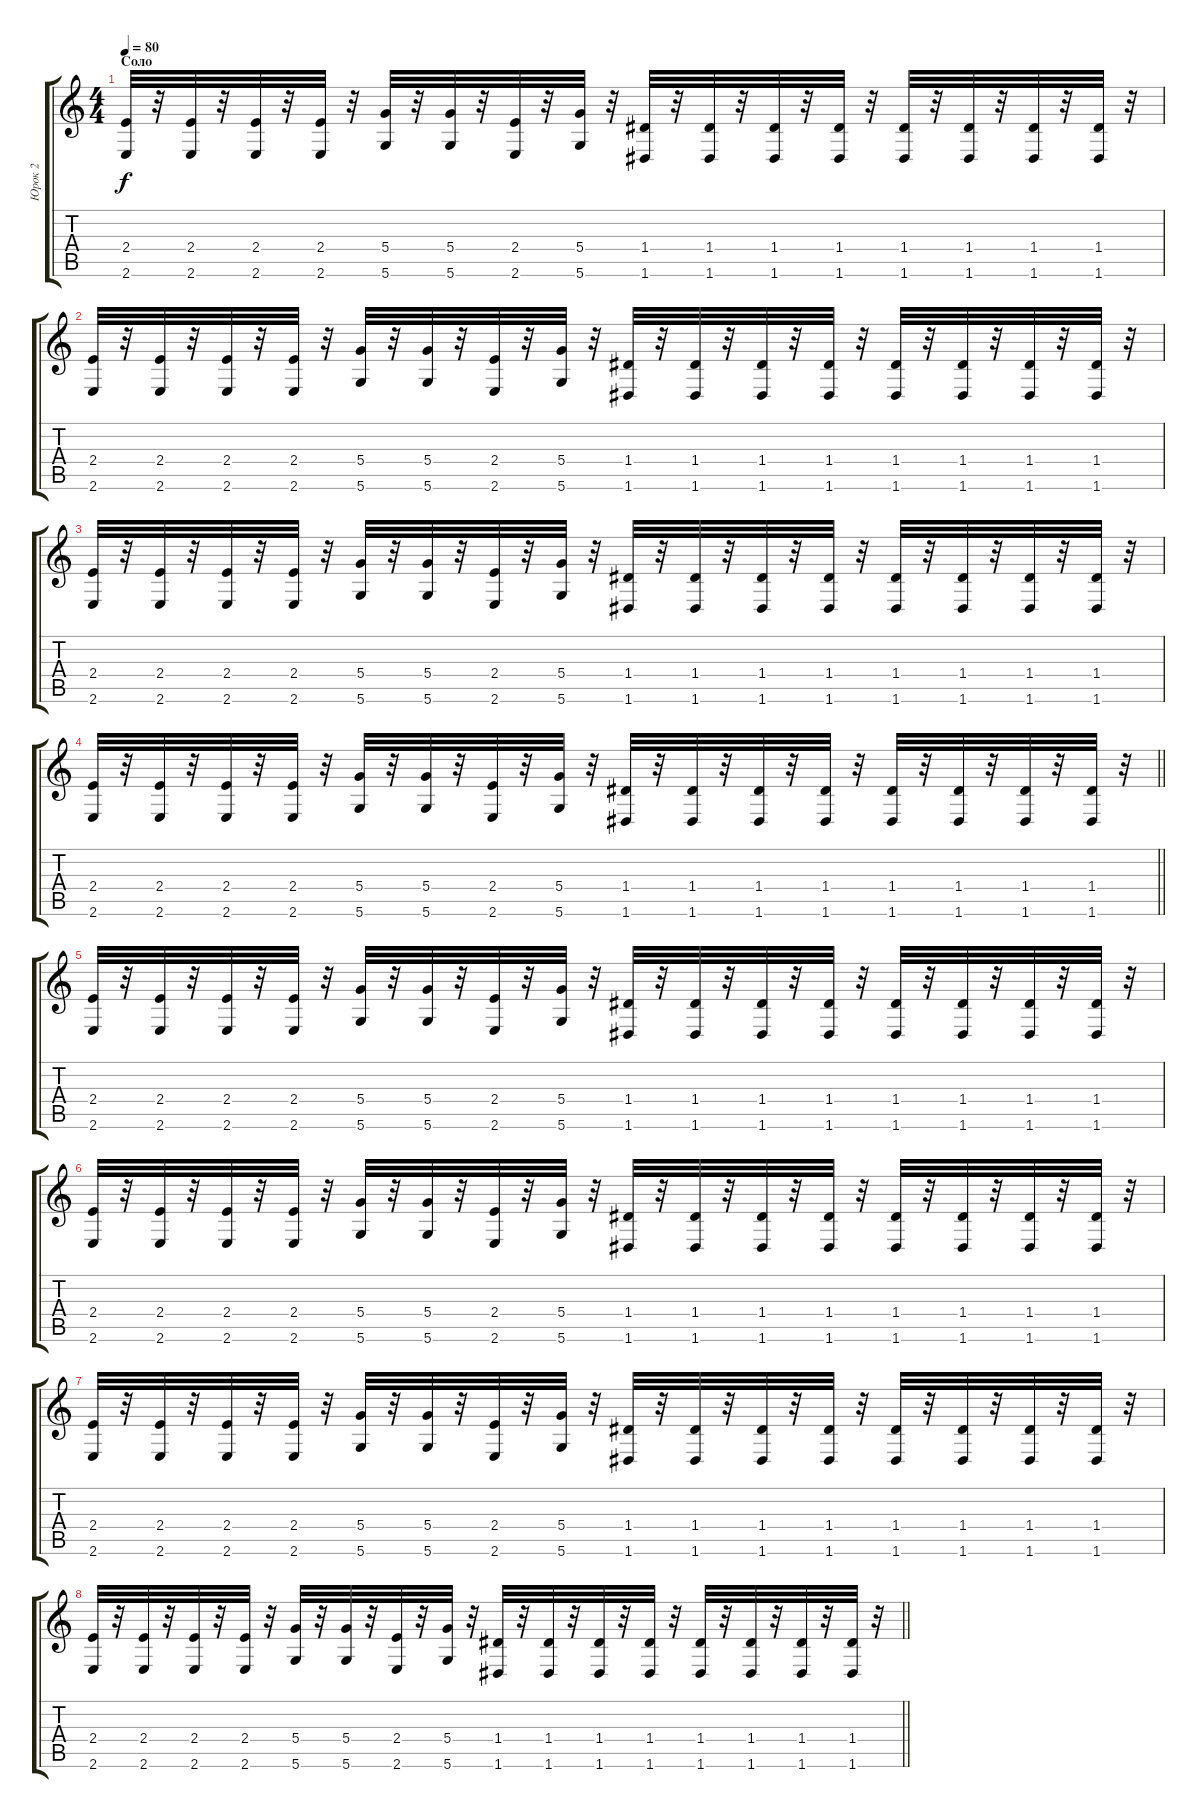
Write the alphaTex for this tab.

\track ("Юрок 2" "Юрок 2") {instrument stringensemble2}
\staff {score tabs}
\tuning (E5 B4 G4 D4 A3 D3) {hide}
\ts (4 4)
\section ("" "Соло")
\tempo 80
\clef g2
\ks c
(2.4 2.6).32{dy f} r.32 (2.4 2.6).32 r.32 (2.4 2.6).32 r.32 (2.4 2.6).32 r.32 (5.4 5.6).32 r.32 (5.4 5.6).32 r.32 (2.4 2.6).32 r.32 (5.4 5.6).32 r.32 (1.4 1.6).32 r.32 (1.4 1.6).32 r.32 (1.4 1.6).32 r.32 (1.4 1.6).32 r.32 (1.4 1.6).32 r.32 (1.4 1.6).32 r.32 (1.4 1.6).32 r.32 (1.4 1.6).32 r.32 |
(2.4 2.6).32 r.32 (2.4 2.6).32 r.32 (2.4 2.6).32 r.32 (2.4 2.6).32 r.32 (5.4 5.6).32 r.32 (5.4 5.6).32 r.32 (2.4 2.6).32 r.32 (5.4 5.6).32 r.32 (1.4 1.6).32 r.32 (1.4 1.6).32 r.32 (1.4 1.6).32 r.32 (1.4 1.6).32 r.32 (1.4 1.6).32 r.32 (1.4 1.6).32 r.32 (1.4 1.6).32 r.32 (1.4 1.6).32 r.32 |
(2.4 2.6).32 r.32 (2.4 2.6).32 r.32 (2.4 2.6).32 r.32 (2.4 2.6).32 r.32 (5.4 5.6).32 r.32 (5.4 5.6).32 r.32 (2.4 2.6).32 r.32 (5.4 5.6).32 r.32 (1.4 1.6).32 r.32 (1.4 1.6).32 r.32 (1.4 1.6).32 r.32 (1.4 1.6).32 r.32 (1.4 1.6).32 r.32 (1.4 1.6).32 r.32 (1.4 1.6).32 r.32 (1.4 1.6).32 r.32 |
\barLineRight lightlight
(2.4 2.6).32 r.32 (2.4 2.6).32 r.32 (2.4 2.6).32 r.32 (2.4 2.6).32 r.32 (5.4 5.6).32 r.32 (5.4 5.6).32 r.32 (2.4 2.6).32 r.32 (5.4 5.6).32 r.32 (1.4 1.6).32 r.32 (1.4 1.6).32 r.32 (1.4 1.6).32 r.32 (1.4 1.6).32 r.32 (1.4 1.6).32 r.32 (1.4 1.6).32 r.32 (1.4 1.6).32 r.32 (1.4 1.6).32 r.32 |
(2.4 2.6).32 r.32 (2.4 2.6).32 r.32 (2.4 2.6).32 r.32 (2.4 2.6).32 r.32 (5.4 5.6).32 r.32 (5.4 5.6).32 r.32 (2.4 2.6).32 r.32 (5.4 5.6).32 r.32 (1.4 1.6).32 r.32 (1.4 1.6).32 r.32 (1.4 1.6).32 r.32 (1.4 1.6).32 r.32 (1.4 1.6).32 r.32 (1.4 1.6).32 r.32 (1.4 1.6).32 r.32 (1.4 1.6).32 r.32 |
(2.4 2.6).32 r.32 (2.4 2.6).32 r.32 (2.4 2.6).32 r.32 (2.4 2.6).32 r.32 (5.4 5.6).32 r.32 (5.4 5.6).32 r.32 (2.4 2.6).32 r.32 (5.4 5.6).32 r.32 (1.4 1.6).32 r.32 (1.4 1.6).32 r.32 (1.4 1.6).32 r.32 (1.4 1.6).32 r.32 (1.4 1.6).32 r.32 (1.4 1.6).32 r.32 (1.4 1.6).32 r.32 (1.4 1.6).32 r.32 |
(2.4 2.6).32 r.32 (2.4 2.6).32 r.32 (2.4 2.6).32 r.32 (2.4 2.6).32 r.32 (5.4 5.6).32 r.32 (5.4 5.6).32 r.32 (2.4 2.6).32 r.32 (5.4 5.6).32 r.32 (1.4 1.6).32 r.32 (1.4 1.6).32 r.32 (1.4 1.6).32 r.32 (1.4 1.6).32 r.32 (1.4 1.6).32 r.32 (1.4 1.6).32 r.32 (1.4 1.6).32 r.32 (1.4 1.6).32 r.32 |
\barLineRight lightlight
(2.4 2.6).32 r.32 (2.4 2.6).32 r.32 (2.4 2.6).32 r.32 (2.4 2.6).32 r.32 (5.4 5.6).32 r.32 (5.4 5.6).32 r.32 (2.4 2.6).32 r.32 (5.4 5.6).32 r.32 (1.4 1.6).32 r.32 (1.4 1.6).32 r.32 (1.4 1.6).32 r.32 (1.4 1.6).32 r.32 (1.4 1.6).32 r.32 (1.4 1.6).32 r.32 (1.4 1.6).32 r.32 (1.4 1.6).32 r.32
